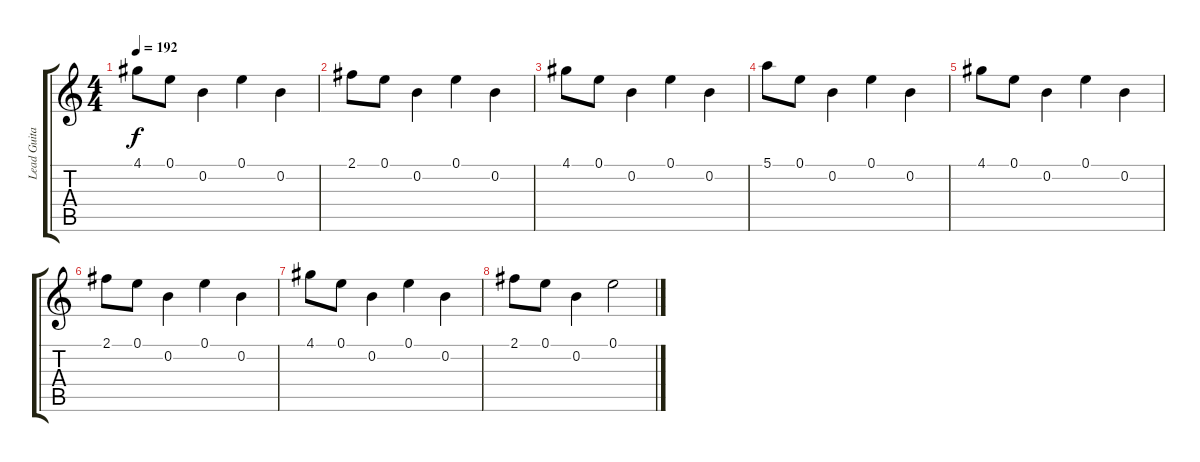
\track ("Lead Guitar" "Lead Guita") {instrument distortionguitar}
\staff {score tabs}
\tuning (E4 B3 G3 D3 A2 E2) {hide}
\ts (4 4)
\tempo 192
\clef g2
\ks c
4.1.8{dy f} 0.1.8 0.2.4 0.1.4 0.2.4 |
2.1.8 0.1.8 0.2.4 0.1.4 0.2.4 |
4.1.8 0.1.8 0.2.4 0.1.4 0.2.4 |
5.1.8 0.1.8 0.2.4 0.1.4 0.2.4 |
4.1.8 0.1.8 0.2.4 0.1.4 0.2.4 |
2.1.8 0.1.8 0.2.4 0.1.4 0.2.4 |
4.1.8 0.1.8 0.2.4 0.1.4 0.2.4 |
2.1.8 0.1.8 0.2.4 0.1.2
